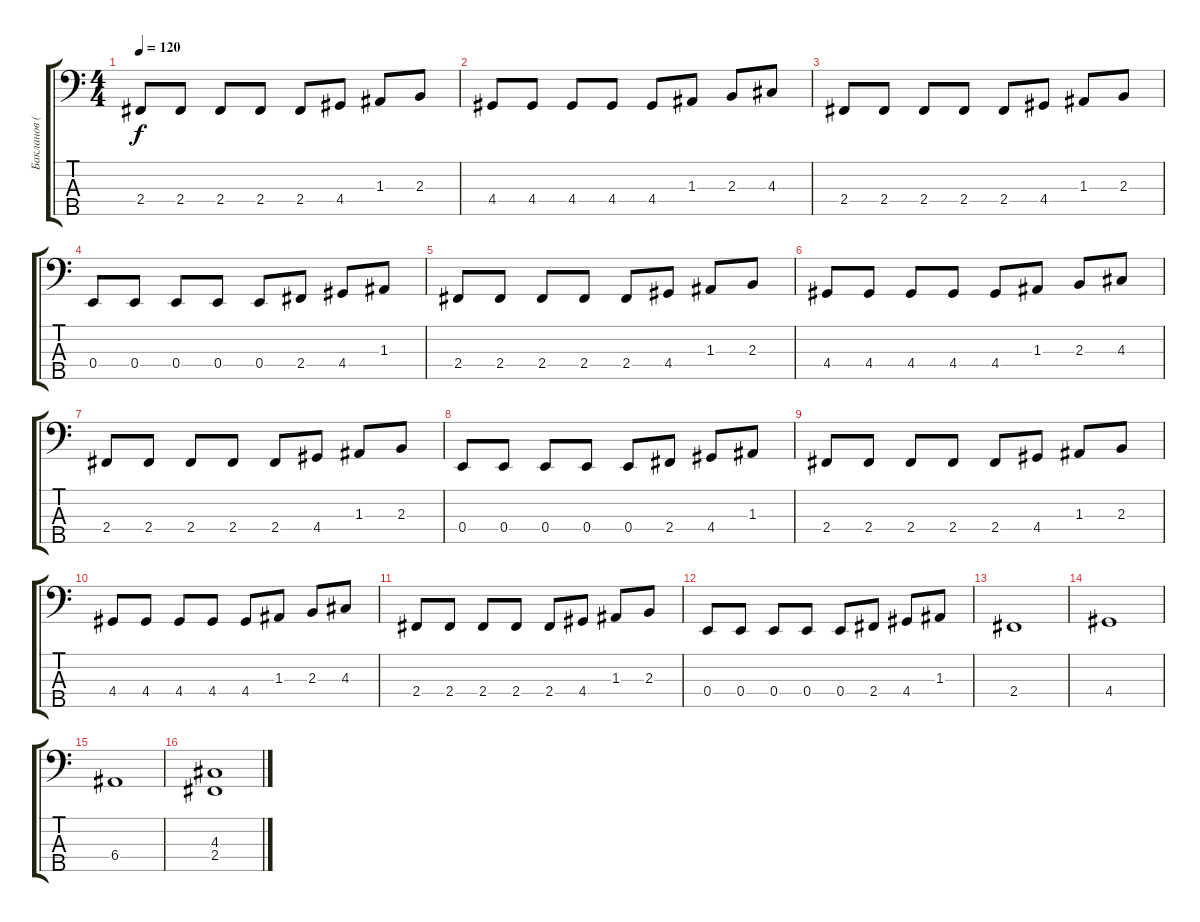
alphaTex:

\track ("Бакланов (бас гитара)" "Бакланов (") {instrument electricbassfinger}
\staff {score tabs}
\tuning (G2 D2 A1 E1 B0) {hide}
\ts (4 4)
\tempo 120
\clef f4
\ks c
2.4.8{dy f} 2.4.8 2.4.8 2.4.8 2.4.8 4.4.8 1.3.8 2.3.8 |
4.4.8 4.4.8 4.4.8 4.4.8 4.4.8 1.3.8 2.3.8 4.3.8 |
2.4.8 2.4.8 2.4.8 2.4.8 2.4.8 4.4.8 1.3.8 2.3.8 |
0.4.8 0.4.8 0.4.8 0.4.8 0.4.8 2.4.8 4.4.8 1.3.8 |
2.4.8 2.4.8 2.4.8 2.4.8 2.4.8 4.4.8 1.3.8 2.3.8 |
4.4.8 4.4.8 4.4.8 4.4.8 4.4.8 1.3.8 2.3.8 4.3.8 |
2.4.8 2.4.8 2.4.8 2.4.8 2.4.8 4.4.8 1.3.8 2.3.8 |
0.4.8 0.4.8 0.4.8 0.4.8 0.4.8 2.4.8 4.4.8 1.3.8 |
2.4.8 2.4.8 2.4.8 2.4.8 2.4.8 4.4.8 1.3.8 2.3.8 |
4.4.8 4.4.8 4.4.8 4.4.8 4.4.8 1.3.8 2.3.8 4.3.8 |
2.4.8 2.4.8 2.4.8 2.4.8 2.4.8 4.4.8 1.3.8 2.3.8 |
0.4.8 0.4.8 0.4.8 0.4.8 0.4.8 2.4.8 4.4.8 1.3.8 |
2.4.1 |
4.4.1 |
6.4.1 |
(4.3 2.4).1
